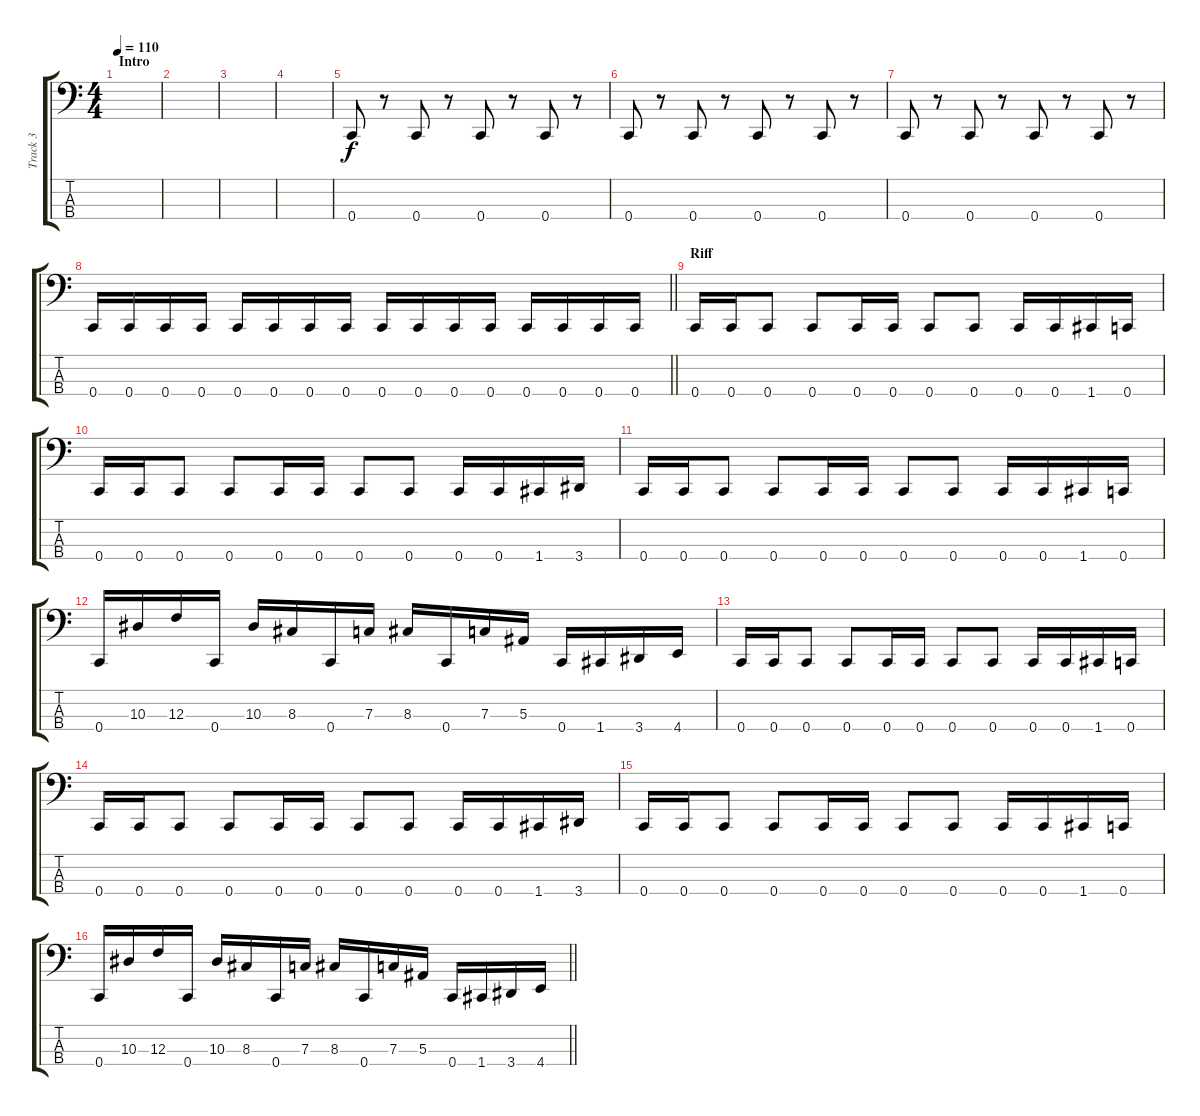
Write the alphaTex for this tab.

\track ("Track 3" "Track 3") {instrument electricbassfinger}
\staff {score tabs}
\tuning (Eb2 Bb1 F1 C1) {hide}
\ts (4 4)
\section ("" "Intro")
\tempo 110
\clef f4
\ks c
|
|
|
|
0.4.8 r.8 0.4.8 r.8 0.4.8 r.8 0.4.8 r.8 |
0.4.8 r.8 0.4.8 r.8 0.4.8 r.8 0.4.8 r.8 |
0.4.8 r.8 0.4.8 r.8 0.4.8 r.8 0.4.8 r.8 |
\barLineRight lightlight
0.4.16 0.4.16 0.4.16 0.4.16 0.4.16 0.4.16 0.4.16 0.4.16 0.4.16 0.4.16 0.4.16 0.4.16 0.4.16 0.4.16 0.4.16 0.4.16 |
\section ("" "Riff")
0.4.16 0.4.16 0.4.8 0.4.8 0.4.16 0.4.16 0.4.8 0.4.8 0.4.16 0.4.16 1.4.16 0.4.16 |
0.4.16 0.4.16 0.4.8 0.4.8 0.4.16 0.4.16 0.4.8 0.4.8 0.4.16 0.4.16 1.4.16 3.4.16 |
0.4.16 0.4.16 0.4.8 0.4.8 0.4.16 0.4.16 0.4.8 0.4.8 0.4.16 0.4.16 1.4.16 0.4.16 |
0.4.16 10.3.16 12.3.16 0.4.16 10.3.16 8.3.16 0.4.16 7.3.16 8.3.16 0.4.16 7.3.16 5.3.16 0.4.16 1.4.16 3.4.16 4.4.16 |
0.4.16 0.4.16 0.4.8 0.4.8 0.4.16 0.4.16 0.4.8 0.4.8 0.4.16 0.4.16 1.4.16 0.4.16 |
0.4.16 0.4.16 0.4.8 0.4.8 0.4.16 0.4.16 0.4.8 0.4.8 0.4.16 0.4.16 1.4.16 3.4.16 |
0.4.16 0.4.16 0.4.8 0.4.8 0.4.16 0.4.16 0.4.8 0.4.8 0.4.16 0.4.16 1.4.16 0.4.16 |
\barLineRight lightlight
0.4.16 10.3.16 12.3.16 0.4.16 10.3.16 8.3.16 0.4.16 7.3.16 8.3.16 0.4.16 7.3.16 5.3.16 0.4.16 1.4.16 3.4.16 4.4.16
